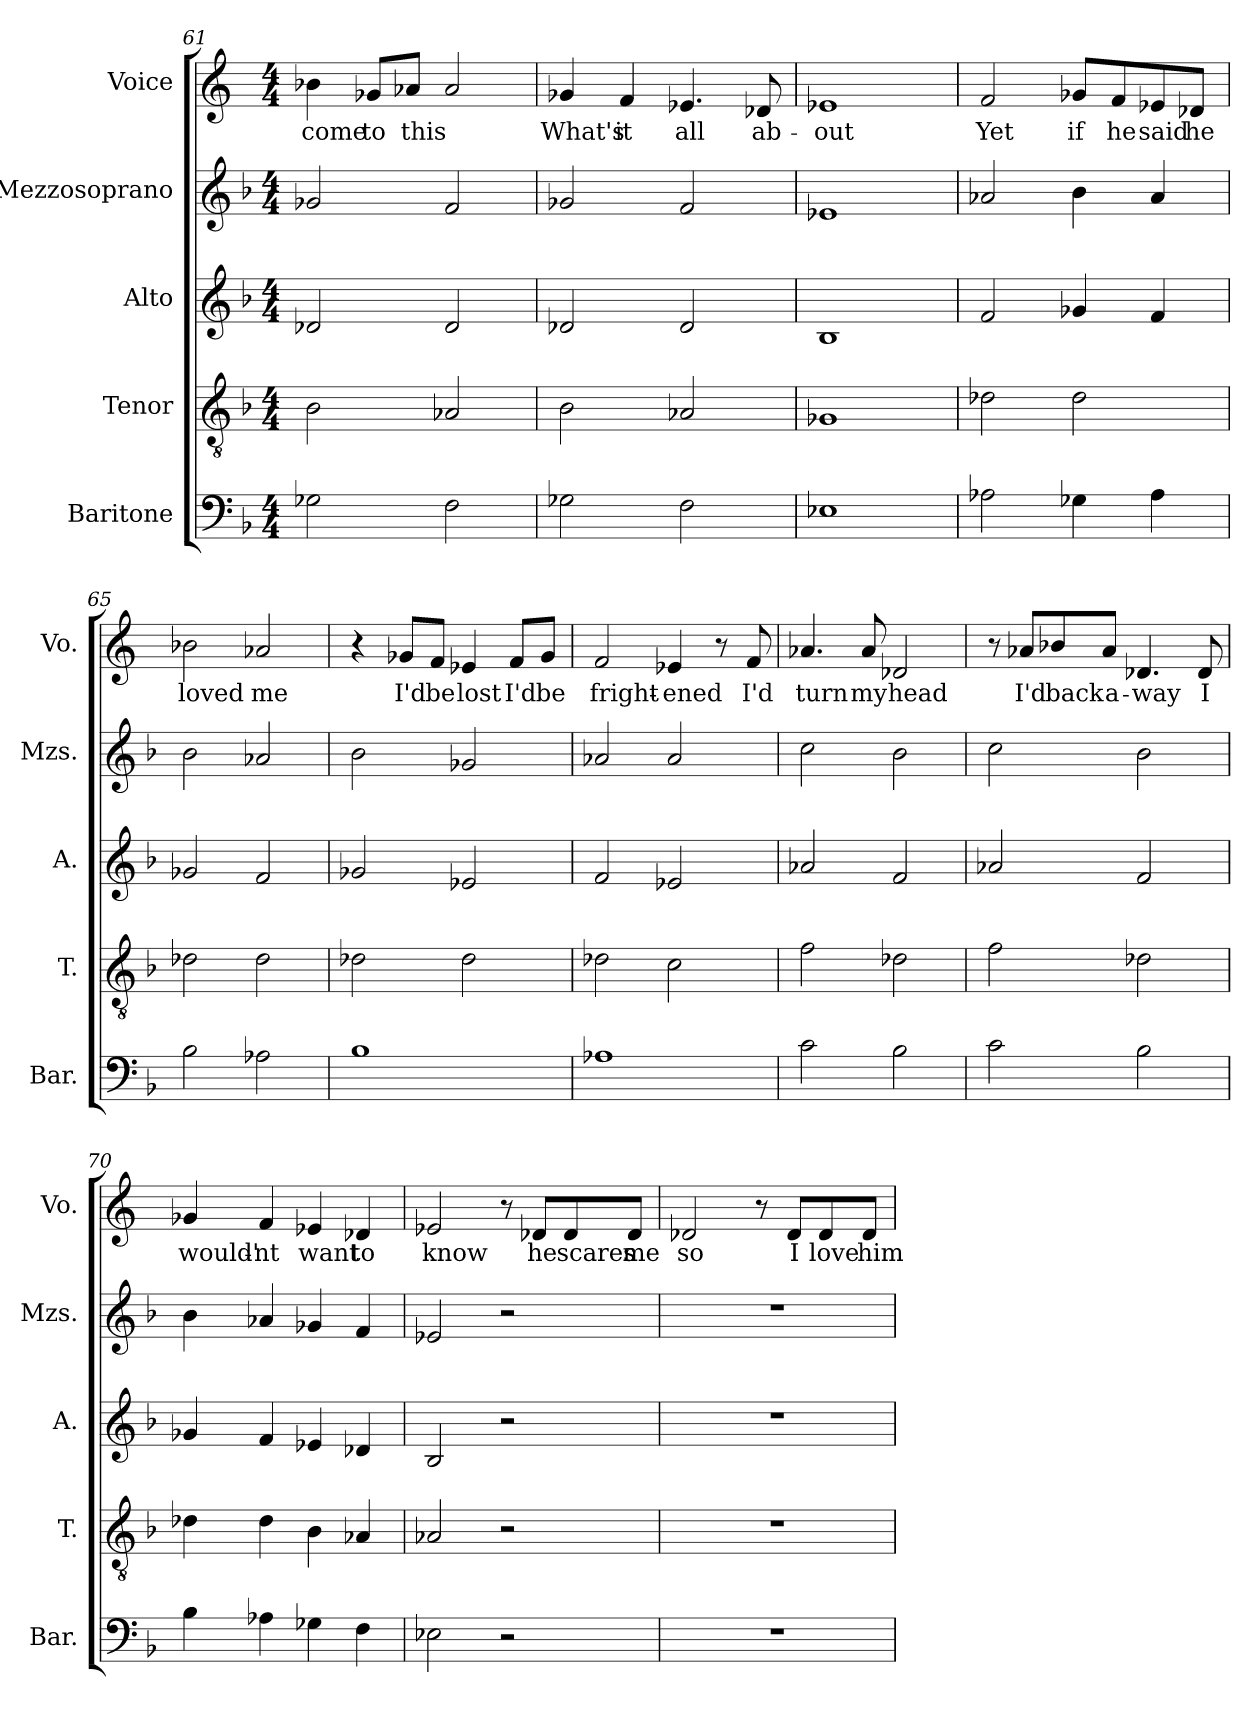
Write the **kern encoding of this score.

**kern	**kern	**kern	**kern	**kern	**text
*part5	*part4	*part3	*part2	*part1	*part1
*staff5	*staff4	*staff3	*staff2	*staff1	*staff1
*I"Baritone	*I"Tenor	*I"Alto	*I"Mezzosoprano	*I"Voice	*
*I'Bar.	*I'T.	*I'A.	*I'Mzs.	*I'Vo.	*
*clefF4	*clefGv2	*clefG2	*clefG2	*clefG2	*
*k[b-]	*k[b-]	*k[b-]	*k[b-]	*k[]	*
*F:	*F:	*F:	*F:	*C:	*
*M4/4	*M4/4	*M4/4	*M4/4	*M4/4	*
=61	=61	=61	=61	=61	=61
2G-X\	2B-\	2d-/	2g-X/	4b-\	come
.	.	.	.	8g-/L	to
.	.	.	.	8a-/J	this
2F\	2A-/	2d-/	2f/	2a-/	.
!!LO:LB:g=z
=62	=62	=62	=62	=62	=62
2G-X\	2B-\	2d-/	2g-X/	4g-/	What's
.	.	.	.	4f/	it
2F\	2A-/	2d-/	2f/	4.e-/	all
.	.	.	.	8d-/	ab-
=63	=63	=63	=63	=63	=63
1E-	1G-X	1B-	1e-	1e-	-out
=64	=64	=64	=64	=64	=64
2A-\	2d-\	2f/	2a-/	2f/	Yet
4G-X\	2d-\	4g-X/	4b-\	8g-/L	if
.	.	.	.	8f/	he
4A-\	.	4f/	4a-/	8e-/	said
.	.	.	.	8d-/J	he
=65	=65	=65	=65	=65	=65
2B-\	2d-\	2g-X/	2b-\	2b-\	loved
2A-\	2d-\	2f/	2a-/	2a-/	me
=66	=66	=66	=66	=66	=66
1B-	2d-\	2g-X/	2b-\	4r	.
.	.	.	.	8g-X/L	I'd
.	.	.	.	8f/J	be
.	2d-\	2e-/	2g-X/	4e-/	lost
.	.	.	.	8f/L	I'd
.	.	.	.	8g-/J	be
=67	=67	=67	=67	=67	=67
1A-	2d-\	2f/	2a-/	2f/	fright-
.	2c\	2e-/	2a-/	4e-/	-ened
.	.	.	.	8r	.
.	.	.	.	8f/	I'd
=68	=68	=68	=68	=68	=68
2c\	2f\	2a-/	2cc\	4.a-/	turn
.	.	.	.	8a-/	my
2B-\	2d-\	2f/	2b-\	2d-/	head
!!LO:PB:g=z
=69	=69	=69	=69	=69	=69
2c\	2f\	2a-/	2cc\	8r	.
.	.	.	.	8a-/L	I'd
.	.	.	.	8b-/	back
.	.	.	.	8a-/J	a-
2B-\	2d-\	2f/	2b-\	4.d-/	-way
.	.	.	.	8d-/	I
=70	=70	=70	=70	=70	=70
4B-\	4d-\	4g-X/	4b-\	4g-X/	would'-
4A-\	4d-\	4f/	4a-/	4f/	-nt
4G-X\	4B-\	4e-/	4g-X/	4e-/	want
4F\	4A-/	4d-/	4f/	4d-/	to
=71	=71	=71	=71	=71	=71
2E-\	2A-/	2B-/	2e-/	2e-/	know
2r	2r	2r	2r	8r	.
.	.	.	.	8d-/L	he
.	.	.	.	8d-/	scares
.	.	.	.	8d-/J	me
=72	=72	=72	=72	=72	=72
1r	1r	1r	1r	2d-/	so
.	.	.	.	8r	.
.	.	.	.	8d-/L	I
.	.	.	.	8d-/	love
.	.	.	.	8d-/J	him
=	=	=	=	=	=
*-	*-	*-	*-	*-	*-
